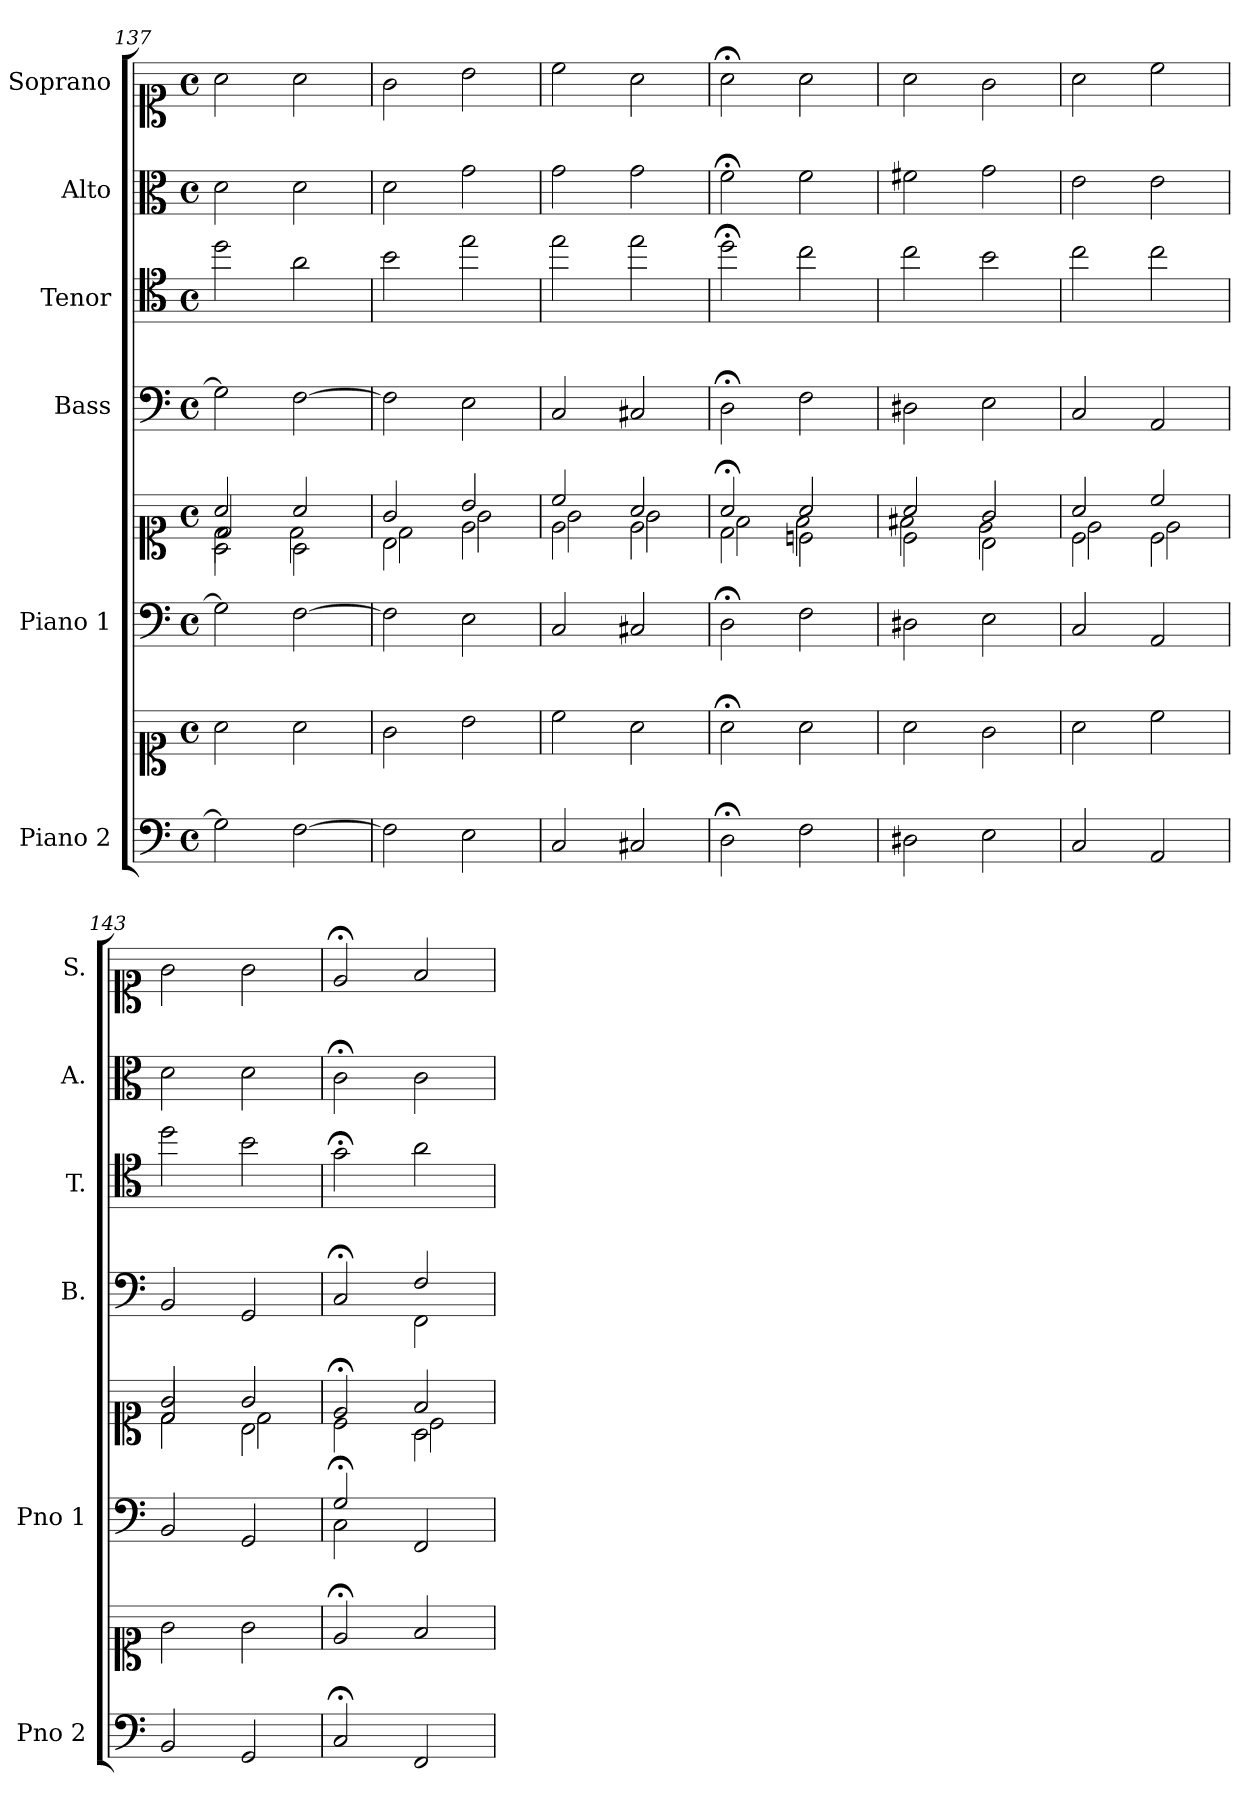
**kern	**kern	**kern	**kern	**kern	**kern	**kern	**kern
*part6	*part6	*part5	*part5	*part4	*part3	*part2	*part1
*staff8	*staff7	*staff6	*staff5	*staff4	*staff3	*staff2	*staff1
*I"Piano 2	*	*I"Piano 1	*	*I"Bass	*I"Tenor	*I"Alto	*I"Soprano
*I'Pno 2	*	*I'Pno 1	*	*I'B.	*I'T.	*I'A.	*I'S.
*clefF4	*clefC1	*clefF4	*clefC1	*clefF4	*clefC4	*clefC3	*clefC1
*	*	*	*	*	*ITrd7c12	*	*
*k[]	*k[]	*k[]	*k[]	*k[]	*k[]	*k[]	*k[]
*M4/4	*M4/4	*M4/4	*M4/4	*M4/4	*M4/4	*M4/4	*M4/4
*met(c)	*met(c)	*met(c)	*met(c)	*met(c)	*met(c)	*met(c)	*met(c)
=137	=137	=137	=137	=137	=137	=137	=137
*	*	*	*^	*	*	*	*
*	*	*	*	*^	*	*	*	*
*	*	*	*	*	*^	*	*	*	*
2G\]	2a\	2G\]	2a/	2A\	2d/	2d\	2G\]	2d\	2d\	2a\
[>2F\	2a\	[>2F\	2a/	2A\	2d\	2ryy	[>2F\	2A\	2d\	2a\
*	*	*	*	*	*v	*v	*	*	*	*
=138	=138	=138	=138	=138	=138	=138	=138	=138	=138
2F\]	2g\	2F\]	2g/	2B\	2d\	2F\]	2B\	2d\	2g\
2E\	2b\	2E\	2b/	2e\	2g\	2E\	2e\	2g\	2b\
=139	=139	=139	=139	=139	=139	=139	=139	=139	=139
2C/	2cc\	2C/	2cc/	2e\	2g\	2C/	2e\	2g\	2cc\
2C#X/	2a\	2C#X/	2a/	2e\	2g\	2C#X/	2e\	2g\	2a\
=140	=140	=140	=140	=140	=140	=140	=140	=140	=140
2D;\	2a;<\	2D;\	2a;</	2d\	2f\	2D;<\	2d;<\	2f;<\	2a;<\
2F\	2a\	2F\	2a/	2cn\	2f\	2F\	2c\	2f\	2a\
=141	=141	=141	=141	=141	=141	=141	=141	=141	=141
2D#X\	2a\	2D#X\	2a/	2c\	2f#X\	2D#X\	2c\	2f#X\	2a\
2E\	2g\	2E\	2g/	2B\	2e\	2E\	2B\	2g\	2g\
=142	=142	=142	=142	=142	=142	=142	=142	=142	=142
2C/	2a\	2C/	2a/	2c\	2e\	2C/	2c\	2e\	2a\
2AA/	2cc\	2AA/	2cc/	2c\	2e\	2AA/	2c\	2e\	2cc\
!!LO:PB:g=z
=143	=143	=143	=143	=143	=143	=143	=143	=143	=143
2BB/	2g\	2BB/	2g/	2d\	2d/	2BB/	2d\	2d\	2g\
2GG/	2g\	2GG/	2g/	2B\	2d\	2GG/	2B\	2d\	2g\
=144	=144	=144	=144	=144	=144	=144	=144	=144	=144
*	*	*^	*	*	*	*^	*	*	*
2C;/	2e;</	2G;/	2C\	2e;</	2ryy	2c\	2C;</	2ryy	2G;<\	2c;<\	2e;</
2FF/	2f/	2ryy	2FF/	2f/	2A\	2c\	2F/	2FF\	2A\	2c\	2f/
*	*	*v	*v	*	*	*	*v	*v	*	*	*
*	*	*	*v	*v	*v	*	*	*	*
=	=	=	=	=	=	=	=
*-	*-	*-	*-	*-	*-	*-	*-
